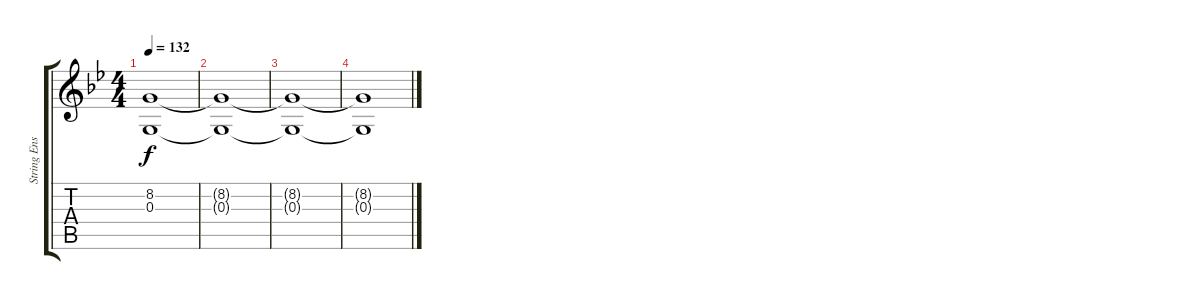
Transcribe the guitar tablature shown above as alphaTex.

\track ("String Ensemble" "String Ens") {instrument stringensemble1}
\staff {score tabs}
\tuning (E4 B3 G3 D3 A2 E2) {hide}
\ts (4 4)
\tempo 132
\clef g2
\ks bb
(8.2{t} 0.3{t}).1{dy f} |
(8.2{t} 0.3{t}).1 |
(8.2{t} 0.3{t}).1 |
(8.2{t} 0.3{t}).1
